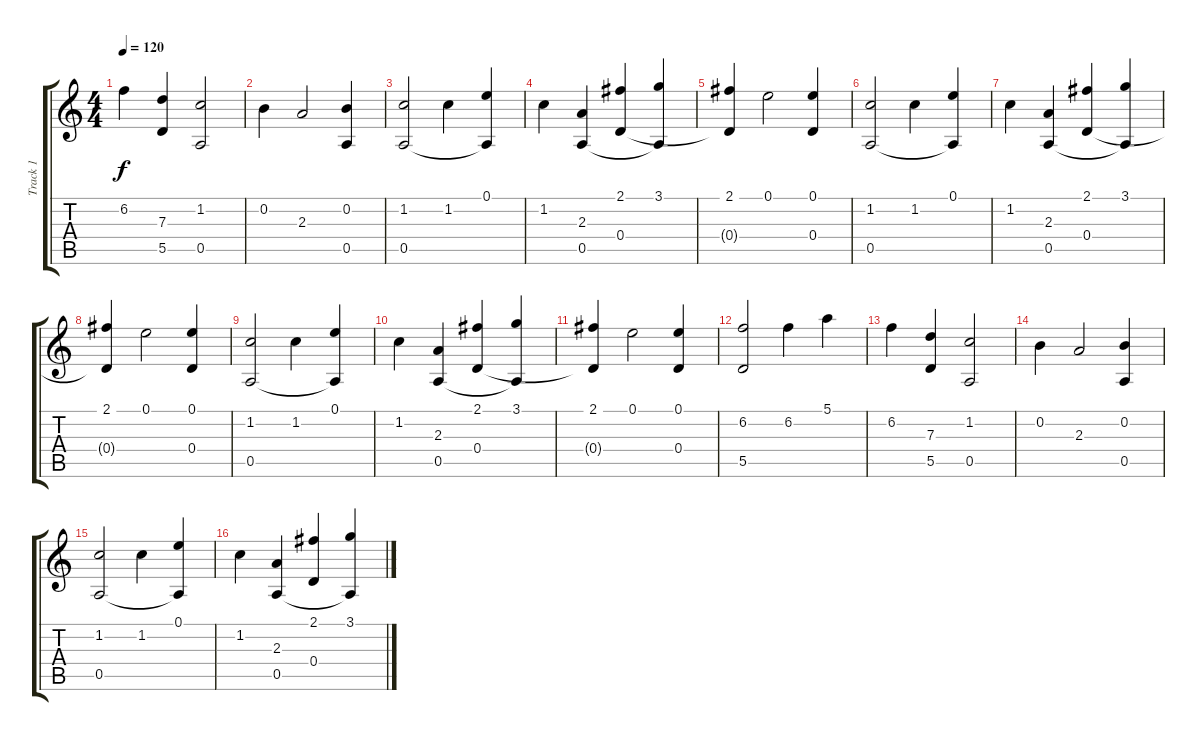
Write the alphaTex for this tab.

\track ("Track 1" "Track 1") {instrument acousticguitarnylon}
\staff {score tabs}
\tuning (E4 B3 G3 D3 A2 E2) {hide}
\ts (4 4)
\tempo 120
\clef g2
\ks c
6.2.4{dy f} (7.3 5.5).4 (1.2 0.5).2 |
0.2.4 2.3.2 (0.2 0.5).4 |
(1.2 0.5).2 1.2.4 (0.1 0.5{t}).4 |
1.2.4 (2.3 0.5).4 (2.1 0.4).4 (3.1 0.5{t}).4 |
(2.1 0.4{t}).4 0.1.2 (0.1 0.4).4 |
(1.2 0.5).2 1.2.4 (0.1 0.5{t}).4 |
1.2.4 (2.3 0.5).4 (2.1 0.4).4 (3.1 0.5{t}).4 |
(2.1 0.4{t}).4 0.1.2 (0.1 0.4).4 |
(1.2 0.5).2 1.2.4 (0.1 0.5{t}).4 |
1.2.4 (2.3 0.5).4 (2.1 0.4).4 (3.1 0.5{t}).4 |
(2.1 0.4{t}).4 0.1.2 (0.1 0.4).4 |
(6.2 5.5).2 6.2.4 5.1.4 |
6.2.4 (7.3 5.5).4 (1.2 0.5).2 |
0.2.4 2.3.2 (0.2 0.5).4 |
(1.2 0.5).2 1.2.4 (0.1 0.5{t}).4 |
1.2.4 (2.3 0.5).4 (2.1 0.4).4 (3.1 0.5{t}).4
